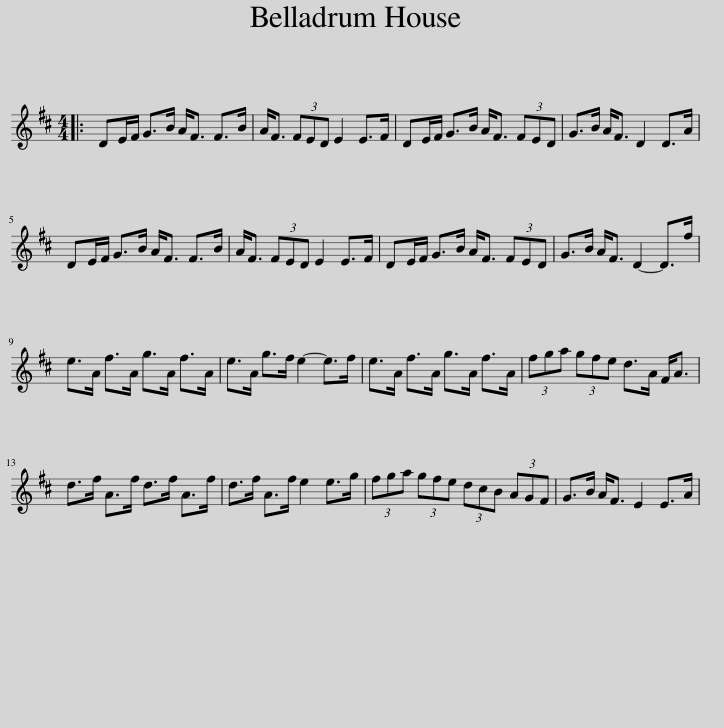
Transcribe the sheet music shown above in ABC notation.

X:1
L:1/8
M:4/4
I:linebreak $
K:D
V:1 treble
V:1
|: DE/F/ G>B A<F F>B | A<F (3FED E2 E>F | DE/F/ G>B A<F (3FED | G>B A<F D2 D>A |$ DE/F/ G>B A<F F>B | %5
 A<F (3FED E2 E>F | DE/F/ G>B A<F (3FED | G>B A<F D2- D>f |$ e>A f>A g>A f>A | e>A g>f e2- e>f | %10
 e>A f>A g>A f>A | (3fga (3gfe d>A F<A |$ d>f A>f d>f A>f | d>f A>f e2 e>g | (3fga (3gfe (3dcB (3AGF | %15
 G>B A<F E2 E>A | %16
